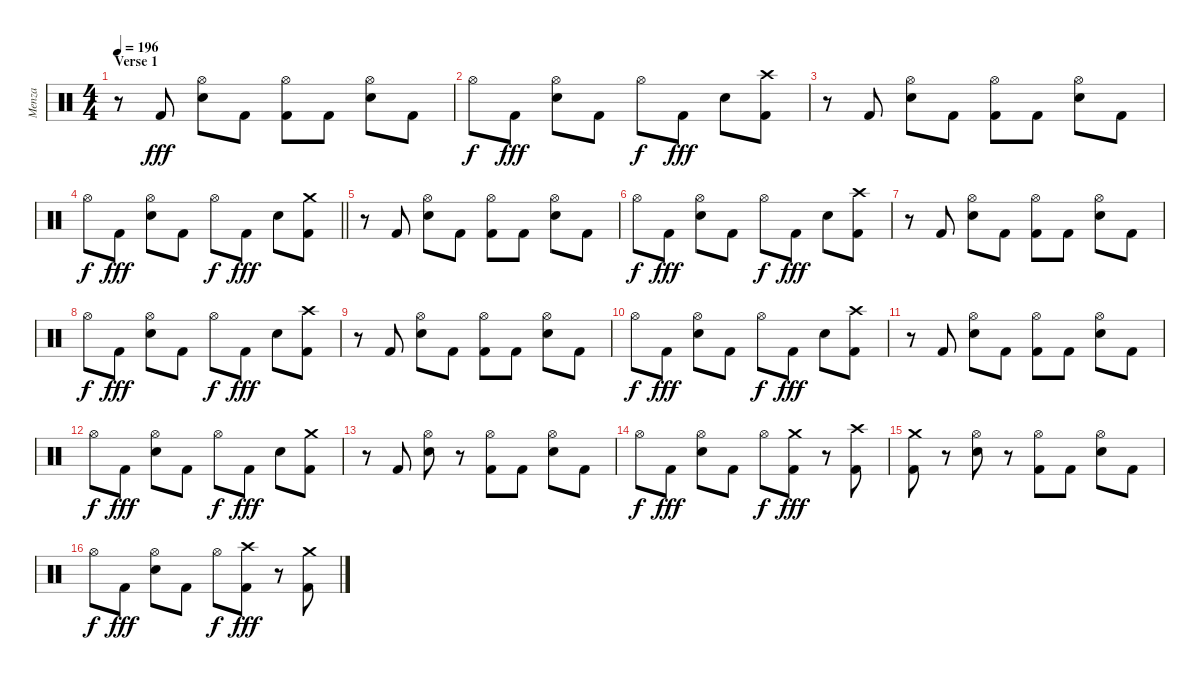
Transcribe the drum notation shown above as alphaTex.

\track ("Menza" "Menza") {instrument percussion}
\staff {score}
\articulation defaults
\ts (4 4)
\section ("" "Verse 1")
\tempo 196
\clef neutral
\ks c
r.8{dy ff} "Kick (hit) 2".8{dy fff} ("Hi-Hat (open)" "Snare (hit) 2").8 "Kick (hit) 2".8 ("Hi-Hat (open)" "Kick (hit) 2").8 "Kick (hit) 2".8 ("Hi-Hat (open)" "Snare (hit) 2").8 "Kick (hit) 2".8 |
"Hi-Hat (open)".8{dy f} "Kick (hit) 2".8{dy fff} ("Hi-Hat (open)" "Snare (hit) 2").8 "Kick (hit) 2".8 "Hi-Hat (open)".8{dy f} "Kick (hit) 2".8{dy fff} "Snare (hit) 2".8 ("Crash high (hit)" "Kick (hit) 2").8 |
r.8 "Kick (hit) 2".8 ("Hi-Hat (open)" "Snare (hit) 2").8 "Kick (hit) 2".8 ("Hi-Hat (open)" "Kick (hit) 2").8 "Kick (hit) 2".8 ("Hi-Hat (open)" "Snare (hit) 2").8 "Kick (hit) 2".8 |
\barLineRight lightlight "Hi-Hat (open)".8{dy f} "Kick (hit) 2".8{dy fff}
("Hi-Hat (open)" "Snare (hit) 2").8 "Kick (hit) 2".8 "Hi-Hat (open)".8{dy f} "Kick (hit) 2".8{dy fff} "Snare (hit) 2".8 ("Crash medium (hit)" "Kick (hit) 2").8 |
r.8 "Kick (hit) 2".8 ("Hi-Hat (open)" "Snare (hit) 2").8 "Kick (hit) 2".8 ("Hi-Hat (open)" "Kick (hit) 2").8 "Kick (hit) 2".8 ("Hi-Hat (open)" "Snare (hit) 2").8 "Kick (hit) 2".8 |
"Hi-Hat (open)".8{dy f} "Kick (hit) 2".8{dy fff} ("Hi-Hat (open)" "Snare (hit) 2").8 "Kick (hit) 2".8 "Hi-Hat (open)".8{dy f} "Kick (hit) 2".8{dy fff} "Snare (hit) 2".8 ("Crash high (hit)" "Kick (hit) 2").8 |
r.8 "Kick (hit) 2".8 ("Hi-Hat (open)" "Snare (hit) 2").8 "Kick (hit) 2".8 ("Hi-Hat (open)" "Kick (hit) 2").8 "Kick (hit) 2".8 ("Hi-Hat (open)" "Snare (hit) 2").8 "Kick (hit) 2".8 |
"Hi-Hat (open)".8{dy f} "Kick (hit) 2".8{dy fff} ("Hi-Hat (open)" "Snare (hit) 2").8 "Kick (hit) 2".8 "Hi-Hat (open)".8{dy f} "Kick (hit) 2".8{dy fff} "Snare (hit) 2".8 ("Crash high (hit)" "Kick (hit) 2").8 |
r.8 "Kick (hit) 2".8 ("Hi-Hat (open)" "Snare (hit) 2").8 "Kick (hit) 2".8 ("Hi-Hat (open)" "Kick (hit) 2").8 "Kick (hit) 2".8 ("Hi-Hat (open)" "Snare (hit) 2").8 "Kick (hit) 2".8 |
"Hi-Hat (open)".8{dy f} "Kick (hit) 2".8{dy fff} ("Hi-Hat (open)" "Snare (hit) 2").8 "Kick (hit) 2".8 "Hi-Hat (open)".8{dy f} "Kick (hit) 2".8{dy fff} "Snare (hit) 2".8 ("Crash high (hit)" "Kick (hit) 2").8 |
r.8 "Kick (hit) 2".8 ("Hi-Hat (open)" "Snare (hit) 2").8 "Kick (hit) 2".8 ("Hi-Hat (open)" "Kick (hit) 2").8 "Kick (hit) 2".8 ("Hi-Hat (open)" "Snare (hit) 2").8 "Kick (hit) 2".8 |
"Hi-Hat (open)".8{dy f} "Kick (hit) 2".8{dy fff} ("Hi-Hat (open)" "Snare (hit) 2").8 "Kick (hit) 2".8 "Hi-Hat (open)".8{dy f} "Kick (hit) 2".8{dy fff} "Snare (hit) 2".8 ("Crash medium (hit)" "Kick (hit) 2").8 |
r.8 "Kick (hit) 2".8 ("Hi-Hat (open)" "Snare (hit) 2").8 r.8 ("Hi-Hat (open)" "Kick (hit) 2").8 "Kick (hit) 2".8 ("Hi-Hat (open)" "Snare (hit) 2").8 "Kick (hit) 2".8 |
"Hi-Hat (open)".8{dy f} "Kick (hit) 2".8{dy fff} ("Hi-Hat (open)" "Snare (hit) 2").8 "Kick (hit) 2".8 "Hi-Hat (open)".8{dy f} ("Crash medium (hit)" "Kick (hit) 2").8{dy fff} r.8 ("Crash high (hit)" "Kick (hit) 2").8 |
("Crash medium (hit)" "Kick (hit) 2").8 r.8 ("Hi-Hat (open)" "Snare (hit) 2").8 r.8 ("Hi-Hat (open)" "Kick (hit) 2").8 "Kick (hit) 2".8 ("Hi-Hat (open)" "Snare (hit) 2").8 "Kick (hit) 2".8 |
"Hi-Hat (open)".8{dy f} "Kick (hit) 2".8{dy fff} ("Hi-Hat (open)" "Snare (hit) 2").8 "Kick (hit) 2".8 "Hi-Hat (open)".8{dy f} ("Crash high (hit)" "Kick (hit) 2").8{dy fff} r.8 ("Crash medium (hit)" "Kick (hit) 2").8
